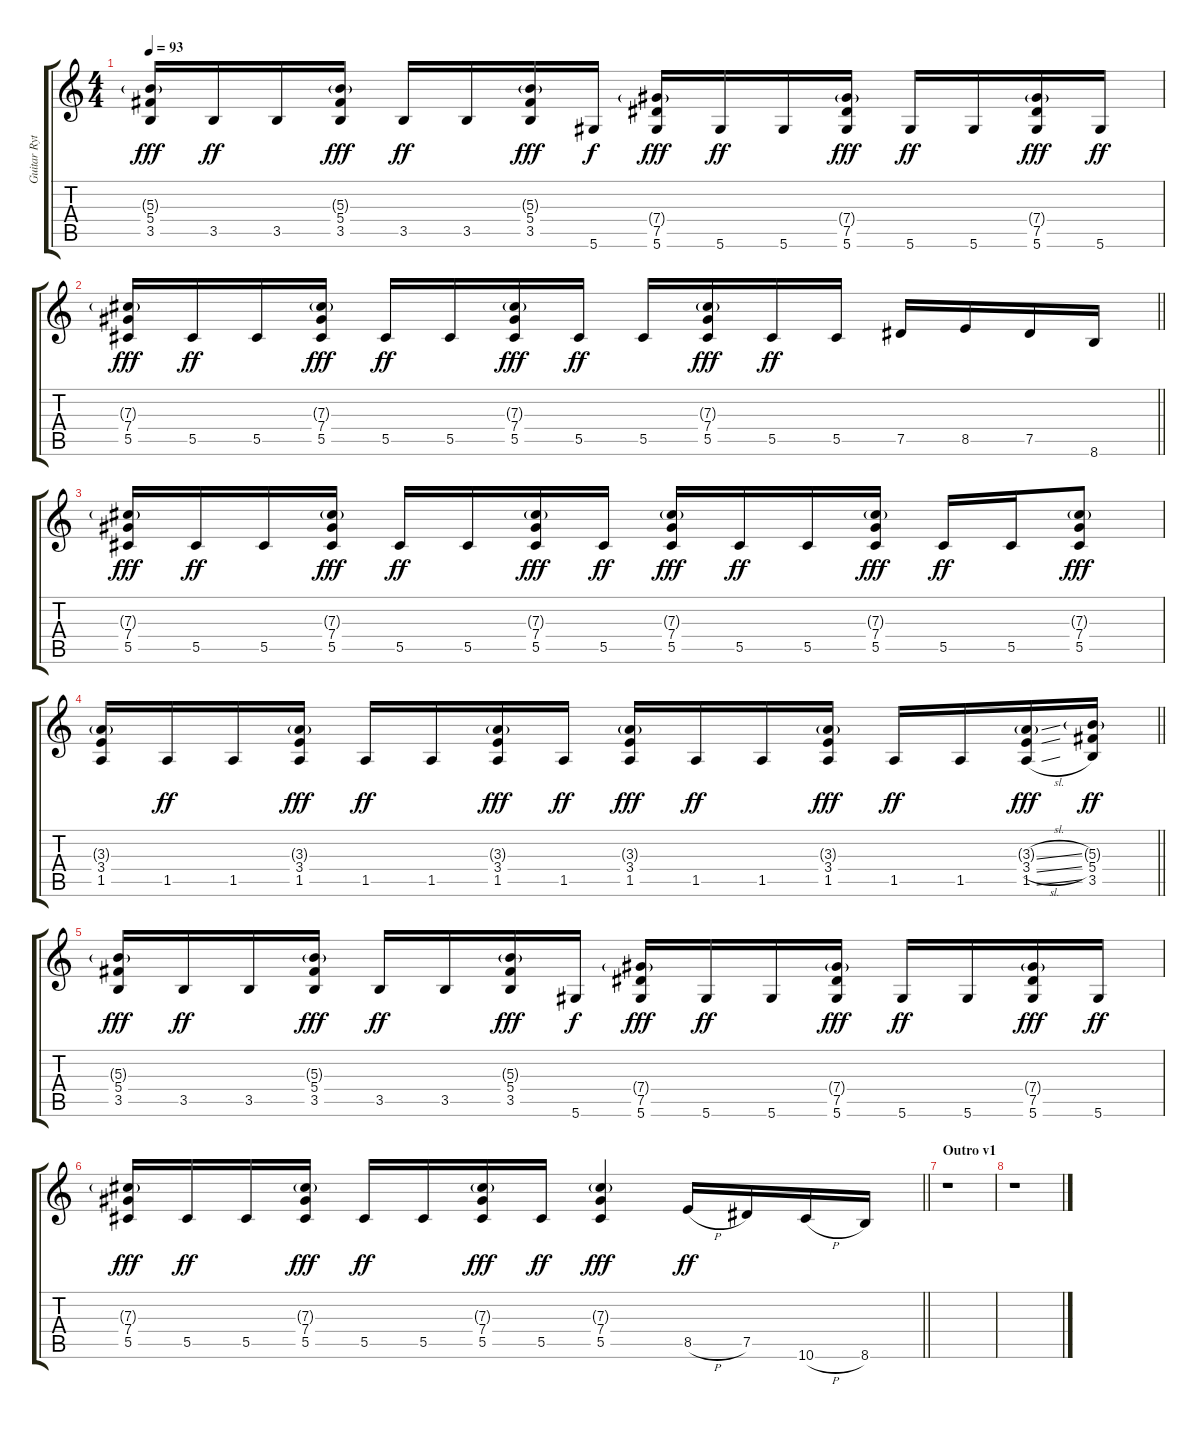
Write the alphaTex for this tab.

\track ("Guitar Rythm 2" "Guitar Ryt") {instrument overdrivenguitar}
\staff {score tabs}
\tuning (Eb4 Bb3 Gb3 Db3 Ab2 Eb2) {hide}
\ts (4 4)
\tempo 93
\clef g2
\ks c
(5.3{g} 5.4 3.5).16{dy fff} 3.5.16{dy ff} 3.5.16 (5.3{g} 5.4 3.5).16{dy fff} 3.5.16{dy ff} 3.5.16 (5.3{g} 5.4 3.5).16{dy fff} 5.6.16{dy f} (7.4{g} 7.5 5.6).16{dy fff} 5.6.16{dy ff} 5.6.16 (7.4{g} 7.5 5.6).16{dy fff} 5.6.16{dy ff} 5.6.16 (7.4{g} 7.5 5.6).16{dy fff} 5.6.16{dy ff} |
\barLineRight lightlight
(7.3{g} 7.4 5.5).16{dy fff} 5.5.16{dy ff} 5.5.16 (7.3{g} 7.4 5.5).16{dy fff} 5.5.16{dy ff} 5.5.16 (7.3{g} 7.4 5.5).16{dy fff} 5.5.16{dy ff} 5.5.16 (7.3{g} 7.4 5.5).16{dy fff} 5.5.16{dy ff} 5.5.16 7.5.16 8.5.16 7.5.16 8.6.16 |
(7.3{g} 7.4 5.5).16{dy fff} 5.5.16{dy ff} 5.5.16 (7.3{g} 7.4 5.5).16{dy fff} 5.5.16{dy ff} 5.5.16 (7.3{g} 7.4 5.5).16{dy fff} 5.5.16{dy ff} (7.3{g} 7.4 5.5).16{dy fff} 5.5.16{dy ff} 5.5.16 (7.3{g} 7.4 5.5).16{dy fff} 5.5.16{dy ff} 5.5.16 (7.3{g} 7.4 5.5).8{dy fff} |
\barLineRight lightlight
(3.3{g} 3.4 1.5).16 1.5.16{dy ff} 1.5.16 (3.3{g} 3.4 1.5).16{dy fff} 1.5.16{dy ff} 1.5.16 (3.3{g} 3.4 1.5).16{dy fff} 1.5.16{dy ff} (3.3{g} 3.4 1.5).16{dy fff} 1.5.16{dy ff} 1.5.16 (3.3{g} 3.4 1.5).16{dy fff} 1.5.16{dy ff} 1.5.16 (3.3{sl g} 3.4{sl} 1.5{sl}).16{dy fff} (5.3{g} 5.4 3.5).16{dy ff} |
(5.3{g} 5.4 3.5).16{dy fff} 3.5.16{dy ff} 3.5.16 (5.3{g} 5.4 3.5).16{dy fff} 3.5.16{dy ff} 3.5.16 (5.3{g} 5.4 3.5).16{dy fff} 5.6.16{dy f} (7.4{g} 7.5 5.6).16{dy fff} 5.6.16{dy ff} 5.6.16 (7.4{g} 7.5 5.6).16{dy fff} 5.6.16{dy ff} 5.6.16 (7.4{g} 7.5 5.6).16{dy fff} 5.6.16{dy ff} |
\barLineRight lightlight
(7.3{g} 7.4 5.5).16{dy fff} 5.5.16{dy ff} 5.5.16 (7.3{g} 7.4 5.5).16{dy fff} 5.5.16{dy ff} 5.5.16 (7.3{g} 7.4 5.5).16{dy fff} 5.5.16{dy ff} (7.3{g} 7.4 5.5).4{dy fff} 8.5{h}.16{dy ff} 7.5.16 10.6{h}.16 8.6.16 |
\section ("" "Outro v1")
r.1 |
r.1
